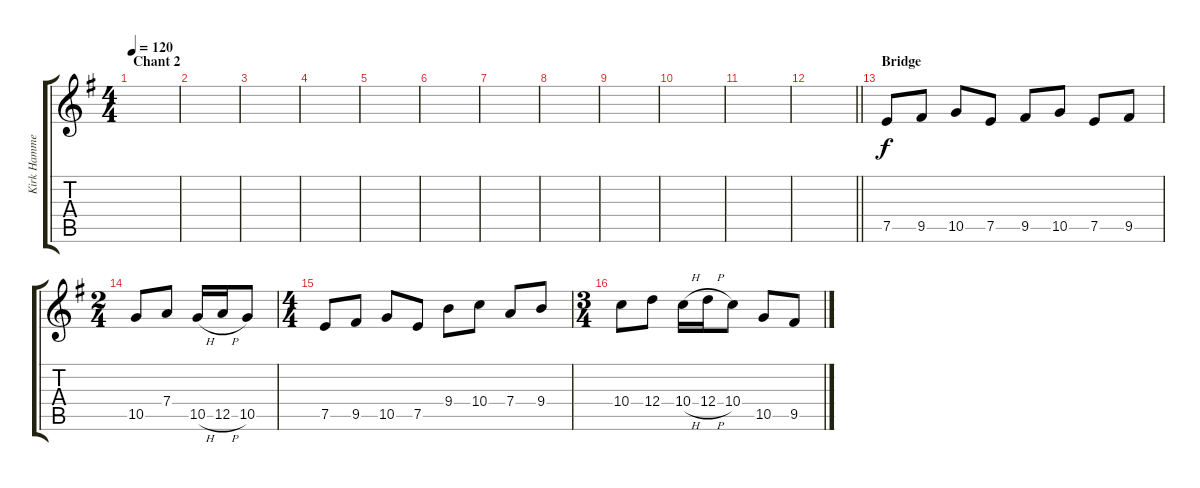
\track ("Kirk Hammet Alternate" "Kirk Hamme") {instrument distortionguitar}
\staff {score tabs}
\tuning (E4 B3 G3 D3 A2 E2) {hide}
\ts (4 4)
\section ("" "Chant 2")
\tempo 120
\clef g2
\ks g
|
|
|
|
|
|
|
|
|
|
|
\barLineRight lightlight
|
\section ("" "Bridge")
7.5.8 9.5.8 10.5.8 7.5.8 9.5.8 10.5.8 7.5.8 9.5.8 |
\ts (2 4)
10.5.8 7.4.8 10.5{h}.16 12.5{h}.16 10.5.8 |
\ts (4 4)
7.5.8 9.5.8 10.5.8 7.5.8 9.4.8 10.4.8 7.4.8 9.4.8 |
\ts (3 4)
10.4.8 12.4.8 10.4{h}.16 12.4{h}.16 10.4.8 10.5.8 9.5.8
